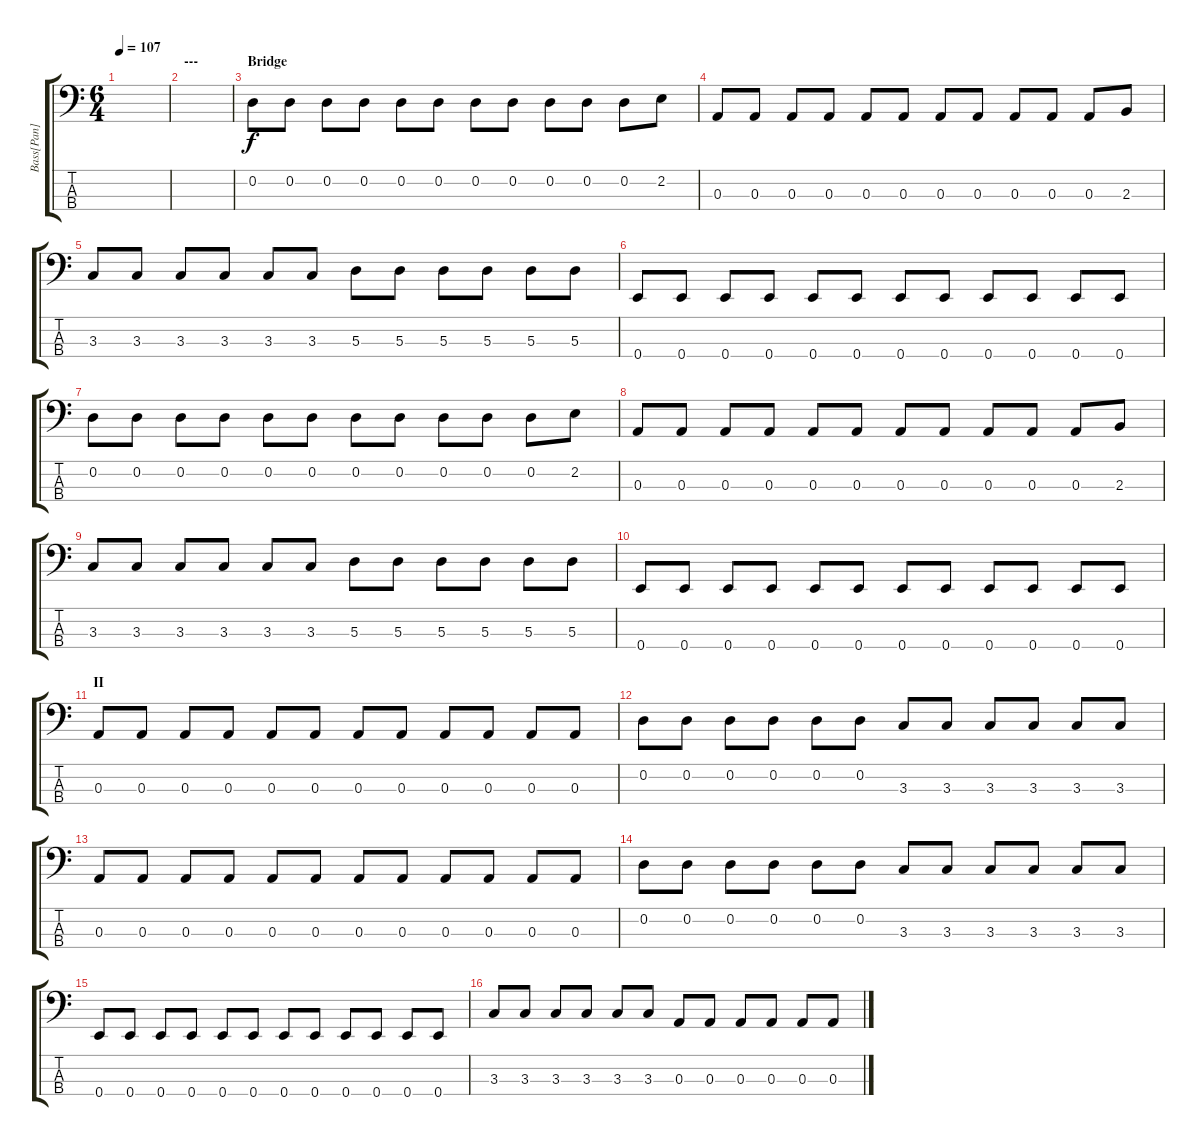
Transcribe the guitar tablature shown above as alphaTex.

\track ("Bass[Pan]" "Bass[Pan]") {instrument electricbassfinger}
\staff {score tabs}
\tuning (G2 D2 A1 E1) {hide}
\ts (6 4)
\tempo 107
\clef f4
\ks c
|
\section ("" "---")
|
\section ("" "Bridge")
0.2.8 0.2.8 0.2.8 0.2.8 0.2.8 0.2.8 0.2.8 0.2.8 0.2.8 0.2.8 0.2.8 2.2.8 |
0.3.8 0.3.8 0.3.8 0.3.8 0.3.8 0.3.8 0.3.8 0.3.8 0.3.8 0.3.8 0.3.8 2.3.8 |
3.3.8 3.3.8 3.3.8 3.3.8 3.3.8 3.3.8 5.3.8 5.3.8 5.3.8 5.3.8 5.3.8 5.3.8 |
0.4.8 0.4.8 0.4.8 0.4.8 0.4.8 0.4.8 0.4.8 0.4.8 0.4.8 0.4.8 0.4.8 0.4.8 |
0.2.8 0.2.8 0.2.8 0.2.8 0.2.8 0.2.8 0.2.8 0.2.8 0.2.8 0.2.8 0.2.8 2.2.8 |
0.3.8 0.3.8 0.3.8 0.3.8 0.3.8 0.3.8 0.3.8 0.3.8 0.3.8 0.3.8 0.3.8 2.3.8 |
3.3.8 3.3.8 3.3.8 3.3.8 3.3.8 3.3.8 5.3.8 5.3.8 5.3.8 5.3.8 5.3.8 5.3.8 |
0.4.8 0.4.8 0.4.8 0.4.8 0.4.8 0.4.8 0.4.8 0.4.8 0.4.8 0.4.8 0.4.8 0.4.8 |
\section ("" "II")
0.3.8 0.3.8 0.3.8 0.3.8 0.3.8 0.3.8 0.3.8 0.3.8 0.3.8 0.3.8 0.3.8 0.3.8 |
0.2.8 0.2.8 0.2.8 0.2.8 0.2.8 0.2.8 3.3.8 3.3.8 3.3.8 3.3.8 3.3.8 3.3.8 |
0.3.8 0.3.8 0.3.8 0.3.8 0.3.8 0.3.8 0.3.8 0.3.8 0.3.8 0.3.8 0.3.8 0.3.8 |
0.2.8 0.2.8 0.2.8 0.2.8 0.2.8 0.2.8 3.3.8 3.3.8 3.3.8 3.3.8 3.3.8 3.3.8 |
0.4.8 0.4.8 0.4.8 0.4.8 0.4.8 0.4.8 0.4.8 0.4.8 0.4.8 0.4.8 0.4.8 0.4.8 |
3.3.8 3.3.8 3.3.8 3.3.8 3.3.8 3.3.8 0.3.8 0.3.8 0.3.8 0.3.8 0.3.8 0.3.8
